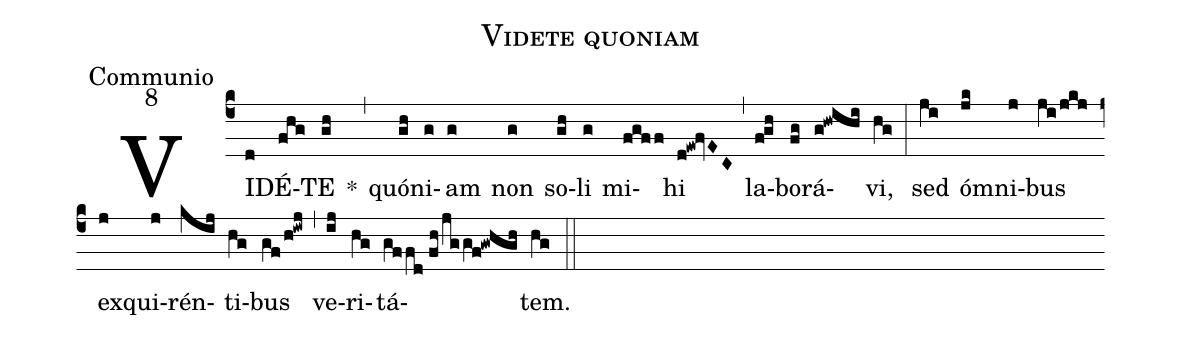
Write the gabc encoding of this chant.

name:Videte quoniam;
office-part:Communio;
mode:8;
%%
(c4) VI(d)DÉ(fhg)TE(gh) *(,) quó(gh)ni(g)am(g) non(g) so(gh)li(g) mi(fgff)hi(d!ew!fvEC) (,) la(f!gh)bo(fg)rá(g!hwihi)vi,(hg) (:) sed(ji) ó(jk)mni(j)bus(ji/jkj) ex(j)qui(j)rén(kij)ti(hg)bus(gf/h!iwj) (,) ve(ij)ri(hg)tá(gffd//fh/jggf!gwhgh)tem.(hg) (::)
